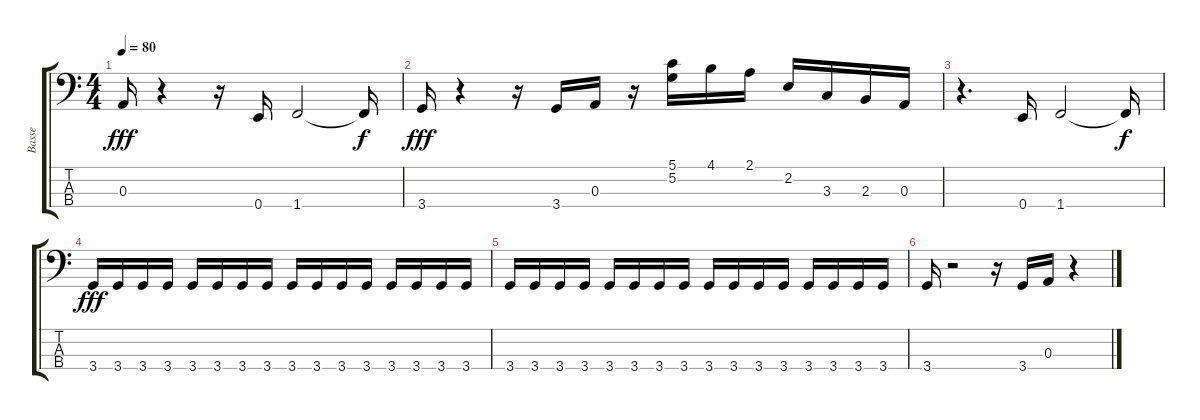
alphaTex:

\track ("Basse" "Basse") {instrument electricbassfinger}
\staff {score tabs}
\tuning (G2 D2 A1 E1) {hide}
\ts (4 4)
\tempo 80
\clef f4
\ks c
0.3.16{dy fff} r.4 r.16 0.4.16 1.4.2 1.4{t}.16{dy f} |
3.4.16{dy fff} r.4 r.16 3.4.16 0.3.16 r.16 (5.1 5.2).16 4.1.16 2.1.16 2.2.16 3.3.16 2.3.16 0.3.16 |
r.4{d} 0.4.16 1.4.2 1.4{t}.16{dy f} |
3.4.16{dy fff} 3.4.16 3.4.16 3.4.16 3.4.16 3.4.16 3.4.16 3.4.16 3.4.16 3.4.16 3.4.16 3.4.16 3.4.16 3.4.16 3.4.16 3.4.16 |
3.4.16 3.4.16 3.4.16 3.4.16 3.4.16 3.4.16 3.4.16 3.4.16 3.4.16 3.4.16 3.4.16 3.4.16 3.4.16 3.4.16 3.4.16 3.4.16 |
3.4.16 r.2 r.16 3.4.16 0.3.16 r.4
